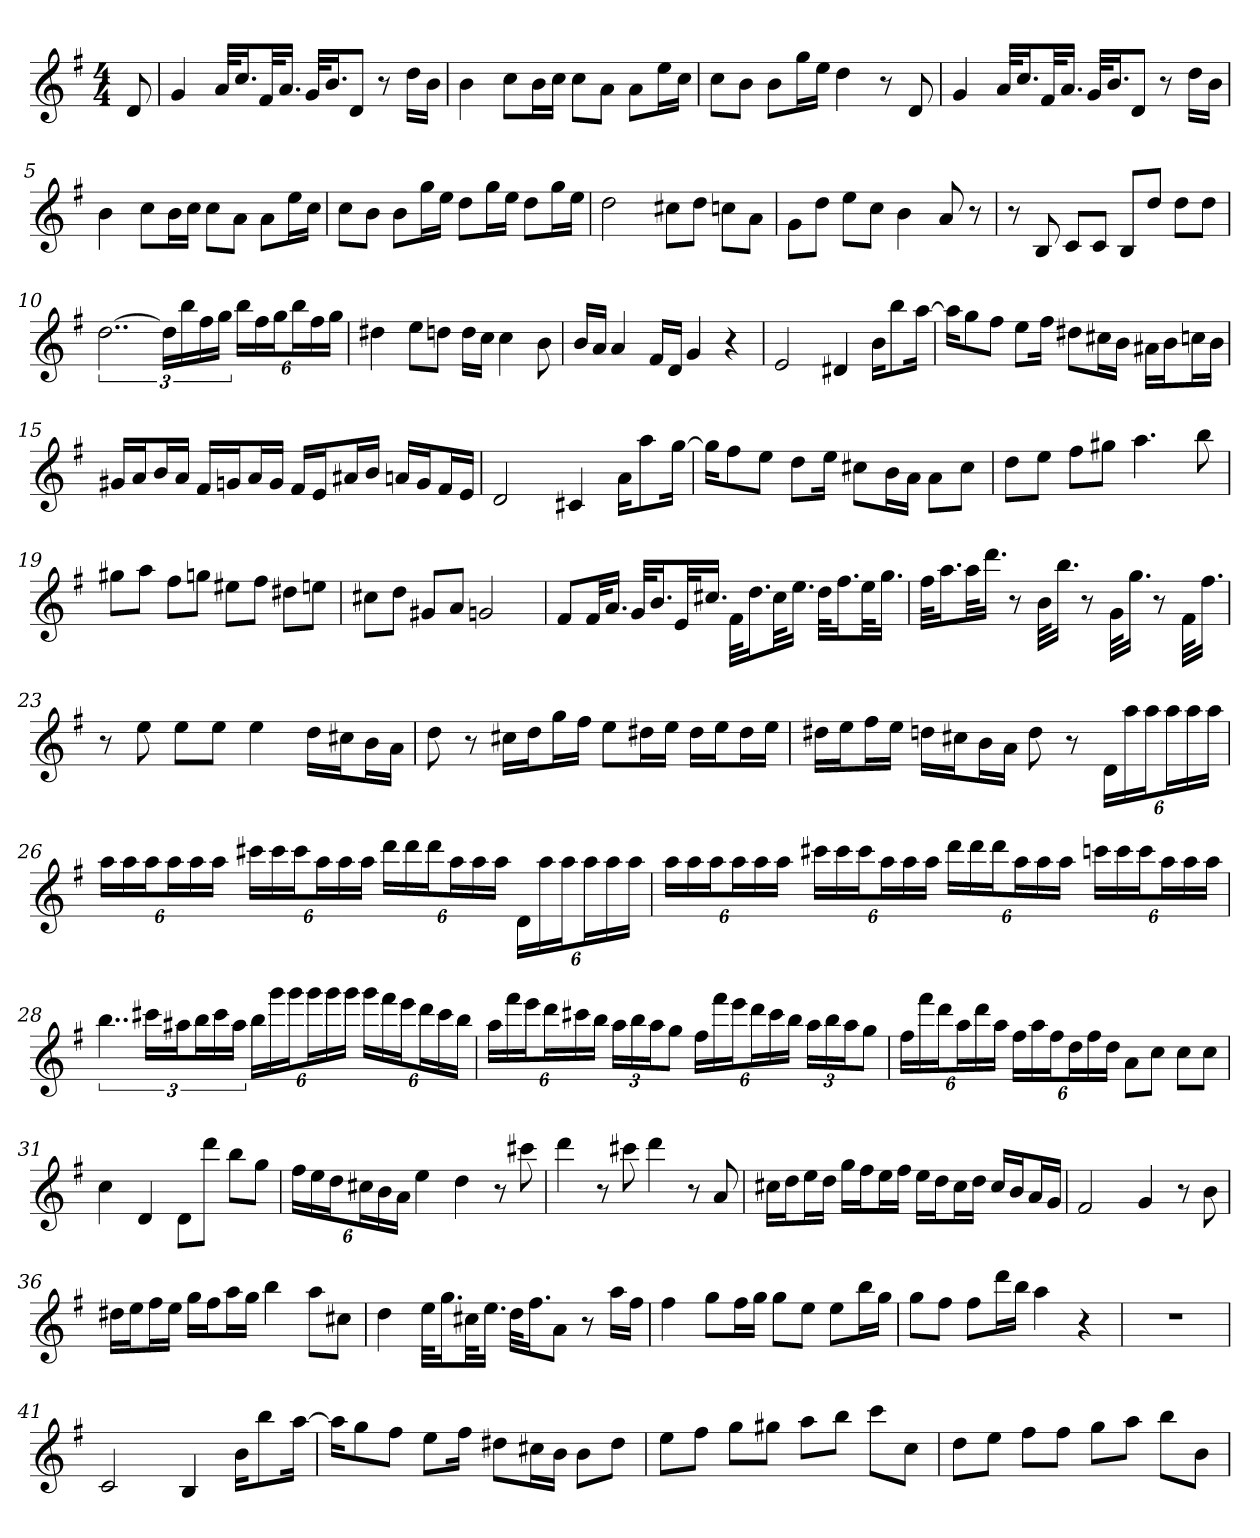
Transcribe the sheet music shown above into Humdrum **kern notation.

**kern
*part1
*staff1
*k[f#]
*G:
*M4/4
=
8d
=1
4g
32aKLL
16.ccJ
32f#KL
16.aJJ
32gKLL
16.bJ
8dJ
8r
16ddLL
16bJJ
=2
4b
8ccL
16bL
16ccJJ
8ccL
8aJ
8aL
16eeL
16ccJJ
=3
8ccL
8bJ
8bL
16ggL
16eeJJ
4dd
8r
8d
=4
4g
32aKLL
16.ccJ
32f#KL
16.aJJ
32gKLL
16.bJ
8dJ
8r
16ddLL
16bJJ
=5
4b
8ccL
16bL
16ccJJ
8ccL
8aJ
8aL
16eeL
16ccJJ
=6
8ccL
8bJ
8bL
16ggL
16eeJJ
8ddL
16ggL
16eeJJ
8ddL
16ggL
16eeJJ
=7
2dd
8cc#XL
8ddJ
8ccnL
8aJ
=8
8gL
8ddJ
8eeL
8ccJ
4b
8a
8r
=9
8r
8B
8cL
8cJ
8BL
8ddJ
8ddL
8ddJ
=10
[3..dd
24ddLL]
24bb
24ff#
24ggJJ
24bbLL
24ff#
24ggJ
24bbL
24ff#
24ggJJ
=11
4dd#X
8eeL
8ddnJ
16ddLL
16ccJJ
4cc
8b
=12
16bLL
16aJJ
4a
16f#LL
16dJJ
4g
4r
=13
2e
4d#X
16bKL
8bb
[16aaJk
=14
16aaKL]
8gg
8ff#J
8eeL
16ff#Jk
8dd#XL
16cc#XL
16bJJ
16a#XLL
16bJ
16ccnL
16bJJ
=15
16g#XLL
16aJ
16bL
16aJJ
16f#LL
16gnJ
16aL
16gJJ
16f#LL
16eJ
16a#XL
16bJJ
16anLL
16gJ
16f#L
16eJJ
=16
2d
4c#X
16aKL
8aa
[16ggJk
=17
16ggKL]
8ff#
8eeJ
8ddL
16eeJk
8cc#XL
16bL
16aJJ
8aL
8cc#J
=18
8ddL
8eeJ
8ff#L
8gg#XJ
4.aa
8bb
=19
8gg#XL
8aaJ
8ff#L
8ggnJ
8ee#XL
8ff#J
8dd#XL
8eenJ
=20
8cc#XL
8ddJ
8g#XL
8aJ
2gn
=21
8f#L
32f#KL
16.aJJ
32gKLL
16.bJ
32eKL
16.cc#XJJ
32f#KLL
16.ddJ
32cc#KL
16.eeJJ
32ddKLL
16.ff#J
32eeKL
16.ggJJ
=22
32ff#KLL
16.aaJ
32aaKL
16.dddJJ
8r
32bKLL
16.bbJJ
8r
32gKLL
16.ggJJ
8r
32f#KLL
16.ff#JJ
=23
8r
8ee
8eeL
8eeJ
4ee
16ddLL
16cc#XJ
16bL
16aJJ
=24
8dd
8r
16cc#XLL
16ddJ
16ggL
16ff#JJ
8eeL
16dd#XL
16eeJJ
16dd#LL
16eeJ
16dd#L
16eeJJ
=25
16dd#XLL
16eeJ
16ff#L
16eeJJ
16ddnLL
16cc#XJ
16bL
16aJJ
8dd
8r
24dLL
24aa
24aaJ
24aaL
24aa
24aaJJ
=26
24aaLL
24aa
24aaJ
24aaL
24aa
24aaJJ
24ccc#XLL
24ccc#
24ccc#J
24aaL
24aa
24aaJJ
24dddLL
24ddd
24dddJ
24aaL
24aa
24aaJJ
24dLL
24aa
24aaJ
24aaL
24aa
24aaJJ
=27
24aaLL
24aa
24aaJ
24aaL
24aa
24aaJJ
24ccc#XLL
24ccc#
24ccc#J
24aaL
24aa
24aaJJ
24dddLL
24ddd
24dddJ
24aaL
24aa
24aaJJ
24cccnLL
24ccc
24cccJ
24aaL
24aa
24aaJJ
=28
6..bb
24ccc#XLL
24aa#XJ
24bbL
24ccc#
24aa#JJ
24bbLL
24ggg
24gggJ
24gggL
24ggg
24gggJJ
24gggLL
24fff#
24eeeJ
24dddL
24ccc#
24bbJJ
=29
24aaLL
24fff#
24eeeJ
24dddL
24ccc#X
24bbJJ
24aaLL
24bb
24aaJ
8ggJ
24ff#LL
24fff#
24eeeJ
24dddL
24ccc#
24bbJJ
24aaLL
24bb
24aaJ
8ggJ
=30
24ff#LL
24fff#
24dddJ
24aaL
24ddd
24aaJJ
24ff#LL
24aa
24ff#J
24ddL
24ff#
24ddJJ
8aL
8ccJ
8ccL
8ccJ
=31
4cc
4d
8dL
8dddJ
8bbL
8ggJ
=32
24ff#LL
24ee
24ddJ
24cc#XL
24b
24aJJ
4ee
4dd
8r
8ccc#X
=33
4ddd
8r
8ccc#X
4ddd
8r
8a
=34
16cc#XLL
16ddJ
16eeL
16ddJJ
16ggLL
16ff#J
16eeL
16ff#JJ
16eeLL
16ddJ
16cc#L
16ddJJ
16cc#LL
16bJ
16aL
16gJJ
=35
2f#
4g
8r
8b
=36
16dd#XLL
16eeJ
16ff#L
16eeJJ
16ggLL
16ff#J
16aaL
16ggJJ
4bb
8aaL
8cc#XJ
=37
4dd
32eeKLL
16.ggJ
32cc#XKL
16.eeJJ
32ddKLL
16.ff#J
8aJ
8r
16aaLL
16ff#JJ
=38
4ff#
8ggL
16ff#L
16ggJJ
8ggL
8eeJ
8eeL
16bbL
16ggJJ
=39
8ggL
8ff#J
8ff#L
16dddL
16bbJJ
4aa
4r
=40
1r
=41
2c
4B
16bKL
8bb
[16aaJk
=42
16aaKL]
8gg
8ff#J
8eeL
16ff#Jk
8dd#XL
16cc#XL
16bJJ
8bL
8dd#J
=43
8eeL
8ff#J
8ggL
8gg#XJ
8aaL
8bbJ
8cccL
8ccJ
=44
8ddL
8eeJ
8ff#L
8ff#J
8ggL
8aaJ
8bbL
8bJ
=
*-
